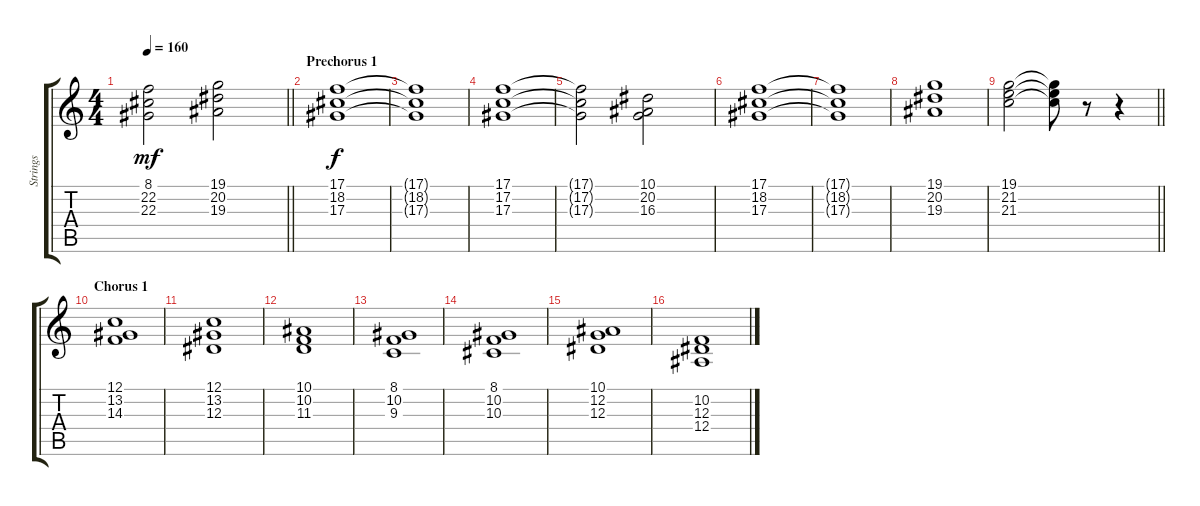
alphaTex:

\track ("Strings" "Strings") {instrument stringensemble1}
\staff {score tabs}
\tuning (C4 G3 Eb3 Bb2 F2 C2) {hide}
\ts (4 4)
\tempo 160
\clef g2
\barLineRight lightlight
\ks c
(8.1 22.2 22.3).2{dy mf} (19.1 20.2 19.3).2 |
\section ("" "Prechorus 1")
(17.1 18.2 17.3).1{dy f} |
(17.1{t} 18.2{t} 17.3{t}).1 |
(17.1 17.2 17.3).1 |
(17.1{t} 17.2{t} 17.3{t}).2 (10.1 20.2 16.3).2 |
(17.1 18.2 17.3).1 |
(17.1{t} 18.2{t} 17.3{t}).1 |
(19.1 20.2 19.3).1 |
\barLineRight lightlight
(19.1 21.2 21.3).2 (19.1{t} 21.2{t} 21.3{t}).8 r.8 r.4 |
\section ("" "Chorus 1")
(12.1 13.2 14.3).1 |
(12.1 13.2 12.3).1 |
(10.1 10.2 11.3).1 |
(8.1 10.2 9.3).1 |
(8.1 10.2 10.3).1 |
(10.1 12.2 12.3).1 |
(10.2 12.3 12.4).1
